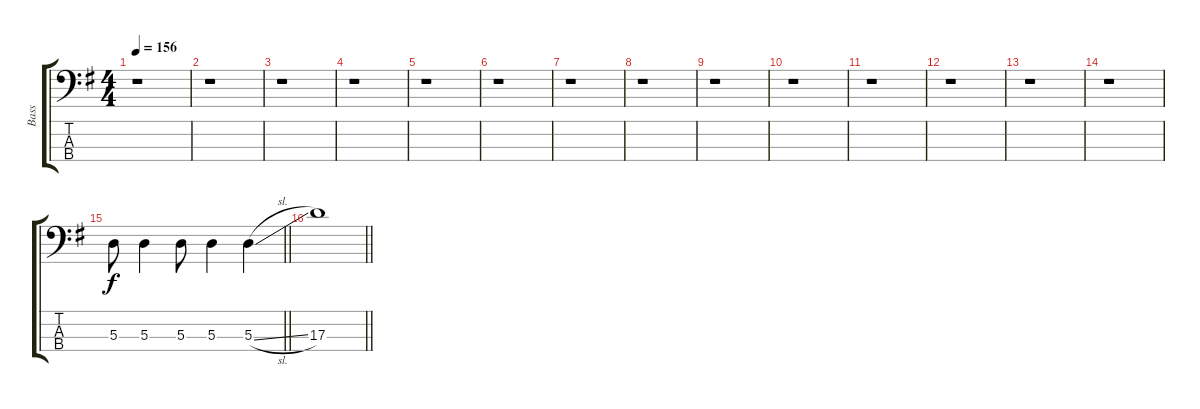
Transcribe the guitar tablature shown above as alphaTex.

\track ("Bass" "Bass") {instrument electricbassfinger}
\staff {score tabs}
\tuning (G2 D2 A1 E1) {hide}
\ts (4 4)
\tempo 156
\clef f4
\ks g
r.1{dy f} |
r.1 |
r.1 |
r.1 |
r.1 |
r.1 |
r.1 |
r.1 |
r.1 |
r.1 |
r.1 |
r.1 |
r.1 |
r.1 |
\barLineRight lightlight
5.3.8{txt ""} 5.3.4 5.3.8 5.3.4 5.3{sl}.4 |
\barLineRight lightlight
17.3.1
